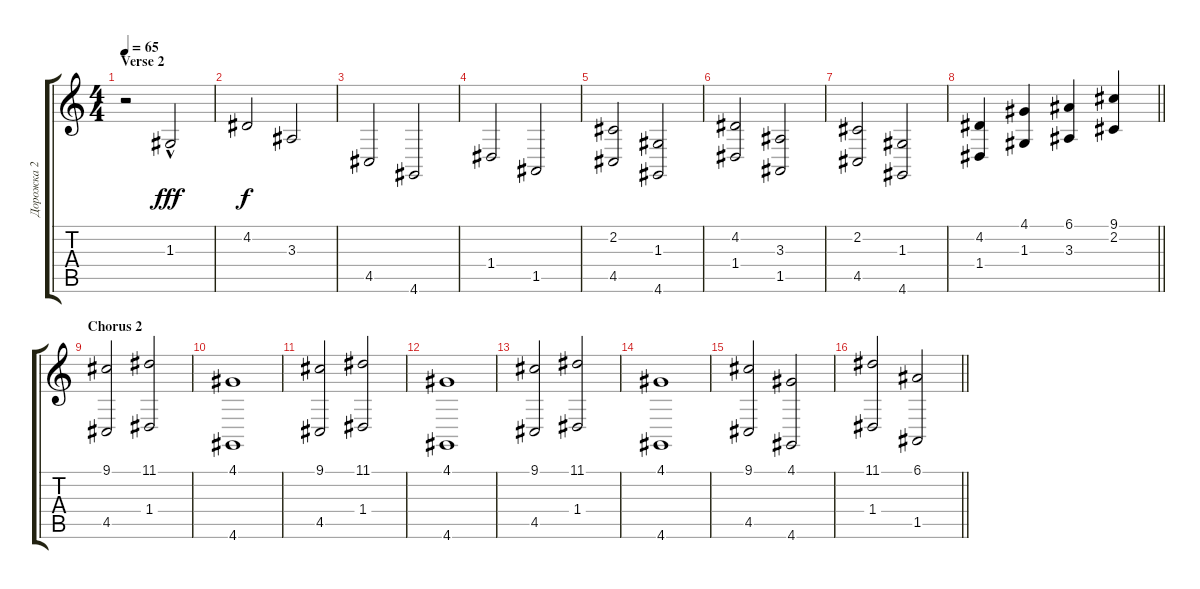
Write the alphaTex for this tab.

\track ("Дорожка 2" "Дорожка 2") {instrument stringensemble1}
\staff {score tabs}
\tuning (E4 B3 G3 D3 A2 E2) {hide}
\ts (4 4)
\section ("" "Verse 2")
\tempo 65
\clef g2
\ks c
r.2{dy f} 1.3{hac}.2{dy fff} |
4.2.2{dy f} 3.3.2 |
4.5.2 4.6.2 |
1.4.2 1.5.2 |
(2.2 4.5).2 (1.3 4.6).2 |
(4.2 1.4).2 (3.3 1.5).2 |
(2.2 4.5).2 (1.3 4.6).2 |
\barLineRight lightlight
(4.2 1.4).4 (4.1 1.3).4 (6.1 3.3).4 (9.1 2.2).4 |
\section ("" "Chorus 2")
(9.1 4.5).2 (11.1 1.4).2 |
(4.1 4.6).1 |
(9.1 4.5).2 (11.1 1.4).2 |
(4.1 4.6).1 |
(9.1 4.5).2 (11.1 1.4).2 |
(4.1 4.6).1 |
(9.1 4.5).2 (4.1 4.6).2 |
\barLineRight lightlight
(11.1 1.4).2 (6.1 1.5).2
